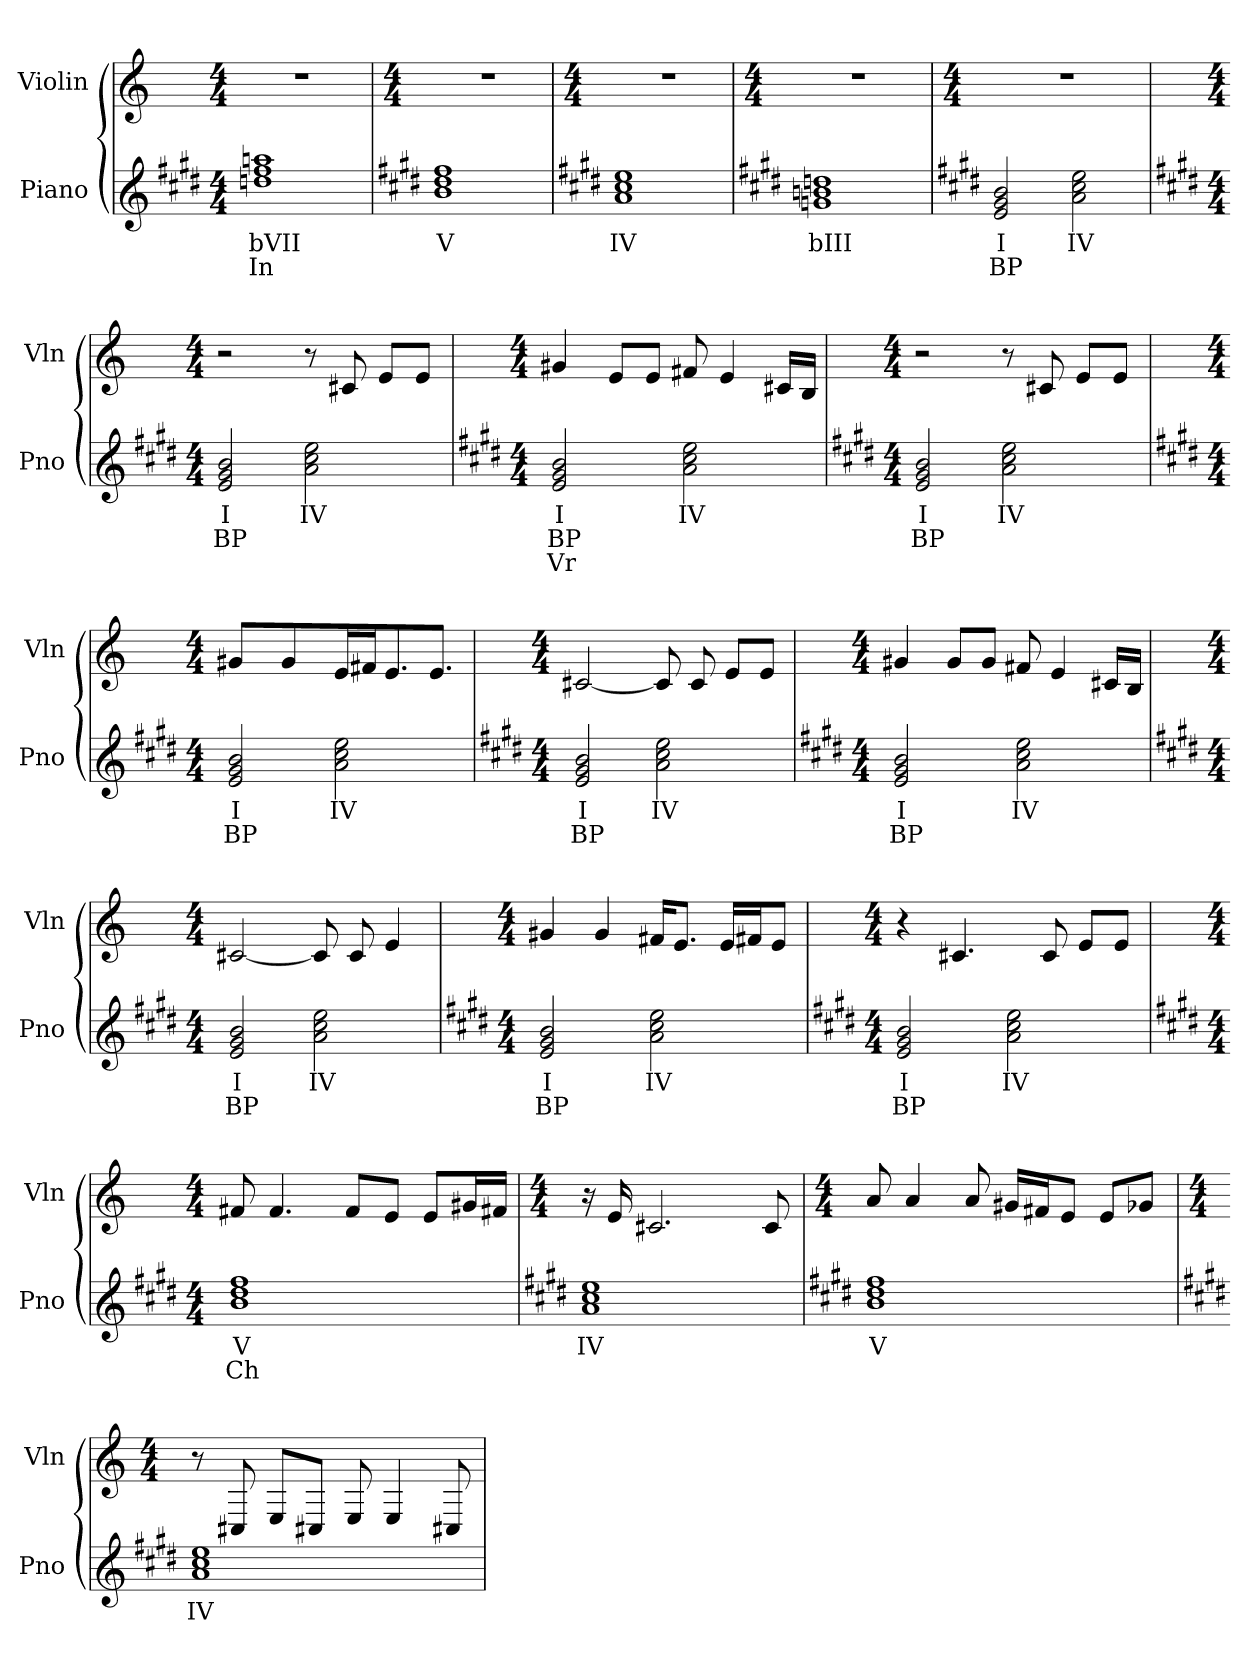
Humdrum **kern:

**kern	**text	**text	**text	**kern
*part2	*part2	*part2	*part2	*part1
*staff2	*staff2	*staff2	*staff2	*staff1
*I"Piano	*	*	*	*I"Violin
*I'Pno	*	*	*	*I'Vln
*k[f#c#g#d#]	*	*	*	*
*E:	*	*	*	*
*M4/4	*	*	*	*M4/4
=	=	=	=	=
1ddn 1ff# 1aan	bVII	In	.	1r
=	=	=	=	=
*k[f#c#g#d#]	*	*	*	*
*E:	*	*	*	*
*	*	*	*	*M4/4
1b 1dd# 1ff#	V	.	.	1r
=	=	=	=	=
*k[f#c#g#d#]	*	*	*	*
*E:	*	*	*	*
*	*	*	*	*M4/4
1a 1cc# 1ee	IV	.	.	1r
=	=	=	=	=
*k[f#c#g#d#]	*	*	*	*
*E:	*	*	*	*
*	*	*	*	*M4/4
1gn 1bn 1ddn	bIII	.	.	1r
=	=	=	=	=
*k[f#c#g#d#]	*	*	*	*
*E:	*	*	*	*
*	*	*	*	*M4/4
2e 2g# 2b	I	BP	.	1r
2a 2cc# 2ee	IV	.	.	.
=	=	=	=	=
*k[f#c#g#d#]	*	*	*	*
*E:	*	*	*	*
*M4/4	*	*	*	*M4/4
2e 2g# 2b	I	BP	.	2r
2a 2cc# 2ee	IV	.	.	8r
.	.	.	.	8c#X
.	.	.	.	8eL
.	.	.	.	8eJ
=	=	=	=	=
*k[f#c#g#d#]	*	*	*	*
*E:	*	*	*	*
*M4/4	*	*	*	*M4/4
2e 2g# 2b	I	BP	Vr	4g#X
.	.	.	.	8eL
.	.	.	.	8eJ
2a 2cc# 2ee	IV	.	.	8f#X
.	.	.	.	4e
.	.	.	.	16c#XLL
.	.	.	.	16BJJ
=	=	=	=	=
*k[f#c#g#d#]	*	*	*	*
*E:	*	*	*	*
*M4/4	*	*	*	*M4/4
2e 2g# 2b	I	BP	.	2r
2a 2cc# 2ee	IV	.	.	8r
.	.	.	.	8c#X
.	.	.	.	8eL
.	.	.	.	8eJ
=	=	=	=	=
*k[f#c#g#d#]	*	*	*	*
*E:	*	*	*	*
*M4/4	*	*	*	*M4/4
2e 2g# 2b	I	BP	.	4g#X
.	.	.	.	4g#
2a 2cc# 2ee	IV	.	.	16eLL
.	.	.	.	16f#XJ
.	.	.	.	8.eJ
.	.	.	.	8.eJ
=	=	=	=	=
*k[f#c#g#d#]	*	*	*	*
*E:	*	*	*	*
*M4/4	*	*	*	*M4/4
2e 2g# 2b	I	BP	.	[2c#X
2a 2cc# 2ee	IV	.	.	8c#]
.	.	.	.	8c#
.	.	.	.	8eL
.	.	.	.	8eJ
=	=	=	=	=
*k[f#c#g#d#]	*	*	*	*
*E:	*	*	*	*
*M4/4	*	*	*	*M4/4
2e 2g# 2b	I	BP	.	4g#X
.	.	.	.	8g#L
.	.	.	.	8g#J
2a 2cc# 2ee	IV	.	.	8f#X
.	.	.	.	4e
.	.	.	.	16c#XLL
.	.	.	.	16BJJ
=	=	=	=	=
*k[f#c#g#d#]	*	*	*	*
*E:	*	*	*	*
*M4/4	*	*	*	*M4/4
2e 2g# 2b	I	BP	.	[2c#X
2a 2cc# 2ee	IV	.	.	8c#]
.	.	.	.	8c#
.	.	.	.	4e
=	=	=	=	=
*k[f#c#g#d#]	*	*	*	*
*E:	*	*	*	*
*M4/4	*	*	*	*M4/4
2e 2g# 2b	I	BP	.	4g#X
.	.	.	.	4g#
2a 2cc# 2ee	IV	.	.	16f#XKL
.	.	.	.	8.eJ
.	.	.	.	16eLL
.	.	.	.	16f#XJ
.	.	.	.	8eJ
=	=	=	=	=
*k[f#c#g#d#]	*	*	*	*
*E:	*	*	*	*
*M4/4	*	*	*	*M4/4
2e 2g# 2b	I	BP	.	4r
.	.	.	.	4.c#X
2a 2cc# 2ee	IV	.	.	.
.	.	.	.	8c#
.	.	.	.	8eL
.	.	.	.	8eJ
=	=	=	=	=
*k[f#c#g#d#]	*	*	*	*
*E:	*	*	*	*
*M4/4	*	*	*	*M4/4
1b 1dd# 1ff#	V	Ch	.	8f#X
.	.	.	.	4.f#
.	.	.	.	8f#L
.	.	.	.	8eJ
.	.	.	.	8eL
.	.	.	.	16g#XL
.	.	.	.	16f#XJJ
=	=	=	=	=
*k[f#c#g#d#]	*	*	*	*
*E:	*	*	*	*
*	*	*	*	*M4/4
1a 1cc# 1ee	IV	.	.	16r
.	.	.	.	16e
.	.	.	.	2.c#X
.	.	.	.	8c#
=	=	=	=	=
*k[f#c#g#d#]	*	*	*	*
*E:	*	*	*	*
*	*	*	*	*M4/4
1b 1dd# 1ff#	V	.	.	8a
.	.	.	.	4a
.	.	.	.	8a
.	.	.	.	16g#XLL
.	.	.	.	16f#XJ
.	.	.	.	8eJ
.	.	.	.	8eL
.	.	.	.	8g-XJ
=	=	=	=	=
*k[f#c#g#d#]	*	*	*	*
*E:	*	*	*	*
*	*	*	*	*M4/4
1a 1cc# 1ee	IV	.	.	8r
.	.	.	.	8C#X
.	.	.	.	8EL
.	.	.	.	8C#XJ
.	.	.	.	8E
.	.	.	.	4E
.	.	.	.	8C#X
=	=	=	=	=
*-	*-	*-	*-	*-
